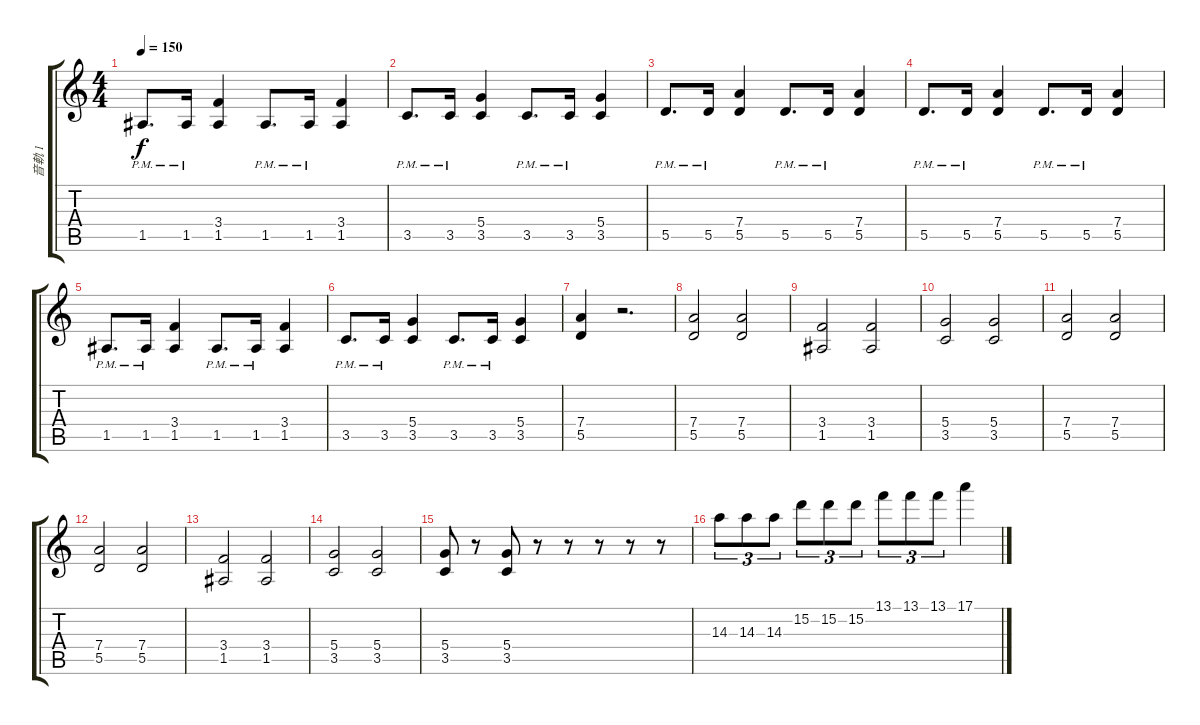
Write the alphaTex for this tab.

\track ("音軌 1" "音軌 1") {instrument overdrivenguitar}
\staff {score tabs}
\tuning (E4 B3 G3 D3 A2 E2) {hide}
\ts (4 4)
\tempo 150
\clef g2
\ks c
1.5{pm}.8{d dy f} 1.5{pm}.16 (3.4 1.5).4 1.5{pm}.8{d} 1.5{pm}.16 (3.4 1.5).4 |
3.5{pm}.8{d} 3.5{pm}.16 (5.4 3.5).4 3.5{pm}.8{d} 3.5{pm}.16 (5.4 3.5).4 |
5.5{pm}.8{d} 5.5{pm}.16 (7.4 5.5).4 5.5{pm}.8{d} 5.5{pm}.16 (7.4 5.5).4 |
5.5{pm}.8{d} 5.5{pm}.16 (7.4 5.5).4 5.5{pm}.8{d} 5.5{pm}.16 (7.4 5.5).4 |
1.5{pm}.8{d} 1.5{pm}.16 (3.4 1.5).4 1.5{pm}.8{d} 1.5{pm}.16 (3.4 1.5).4 |
3.5{pm}.8{d} 3.5{pm}.16 (5.4 3.5).4 3.5{pm}.8{d} 3.5{pm}.16 (5.4 3.5).4 |
(7.4 5.5).4 r.2{d} |
(7.4 5.5).2 (7.4 5.5).2 |
(3.4 1.5).2 (3.4 1.5).2 |
(5.4 3.5).2 (5.4 3.5).2 |
(7.4 5.5).2 (7.4 5.5).2 |
(7.4 5.5).2 (7.4 5.5).2 |
(3.4 1.5).2 (3.4 1.5).2 |
(5.4 3.5).2 (5.4 3.5).2 |
(5.4 3.5).8 r.8 (5.4 3.5).8 r.8 r.8 r.8 r.8 r.8 |
14.3.8{tu (3 2)} 14.3.8{tu (3 2)} 14.3.8{tu (3 2)} 15.2.8{tu (3 2)} 15.2.8{tu (3 2)} 15.2.8{tu (3 2)} 13.1.8{tu (3 2)} 13.1.8{tu (3 2)} 13.1.8{tu (3 2)} 17.1.4
